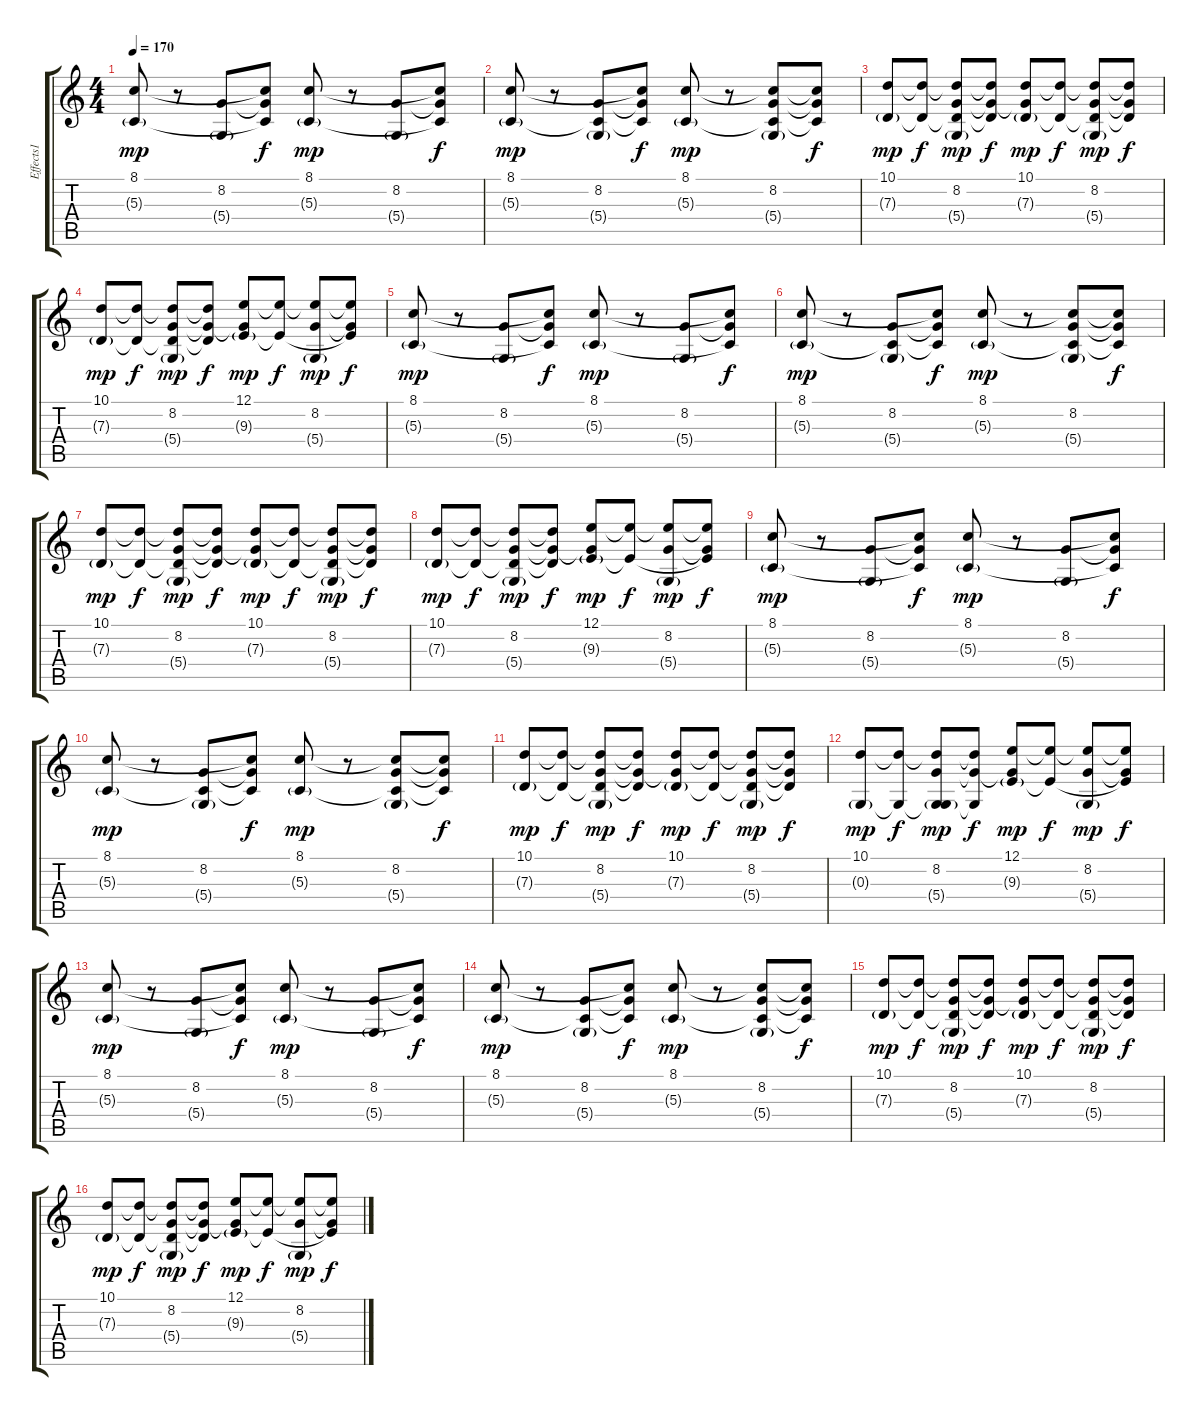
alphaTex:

\track ("Effects1" "Effects1") {instrument electricpiano2}
\staff {score tabs}
\tuning (E4 B3 G3 D3 A2 E2) {hide}
\ts (4 4)
\tempo 170
\clef g2
\ks c
(8.1 5.3{g}).8{dy mp} r.8 (8.2 5.4{g}).8 (8.1{t} 8.2{t} 5.3{t}).8{dy f} (8.1 5.3{g}).8{dy mp} r.8 (8.2 5.4{g}).8 (8.1{t} 8.2{t} 5.3{t}).8{dy f} |
(8.1 5.3{g}).8{dy mp} r.8 (8.2 5.3{t} 5.4{g}).8 (8.1{t} 8.2{t} 5.3{t}).8{dy f} (8.1 5.3{g}).8{dy mp} r.8 (8.1{t} 8.2 5.3{t} 5.4{g}).8 (8.1{t} 8.2{t} 5.3{t}).8{dy f} |
(10.1 7.3{g}).8{dy mp} (10.1{t} 7.3{t}).8{dy f} (10.1{t} 8.2 7.3{t} 5.4{g}).8{dy mp} (10.1{t} 8.2{t} 7.3{t}).8{dy f} (10.1 8.2{t} 7.3{g}).8{dy mp} (10.1{t} 7.3{t}).8{dy f} (10.1{t} 8.2 7.3{t} 5.4{g}).8{dy mp} (10.1{t} 8.2{t} 7.3{t}).8{dy f} |
(10.1 7.3{g}).8{dy mp} (10.1{t} 7.3{t}).8{dy f} (10.1{t} 8.2 7.3{t} 5.4{g}).8{dy mp} (10.1{t} 8.2{t} 7.3{t}).8{dy f} (12.1 8.2{t} 9.3{g}).8{dy mp} (12.1{t} 9.3{t}).8{dy f} (12.1{t} 8.2 5.4{g}).8{dy mp} (12.1{t} 8.2{t} 9.3{t}).8{dy f} |
(8.1 5.3{g}).8{dy mp} r.8 (8.2 5.4{g}).8 (8.1{t} 8.2{t} 5.3{t}).8{dy f} (8.1 5.3{g}).8{dy mp} r.8 (8.2 5.4{g}).8 (8.1{t} 8.2{t} 5.3{t}).8{dy f} |
(8.1 5.3{g}).8{dy mp} r.8 (8.2 5.3{t} 5.4{g}).8 (8.1{t} 8.2{t} 5.3{t}).8{dy f} (8.1 5.3{g}).8{dy mp} r.8 (8.1{t} 8.2 5.3{t} 5.4{g}).8 (8.1{t} 8.2{t} 5.3{t}).8{dy f} |
(10.1 7.3{g}).8{dy mp} (10.1{t} 7.3{t}).8{dy f} (10.1{t} 8.2 7.3{t} 5.4{g}).8{dy mp} (10.1{t} 8.2{t} 7.3{t}).8{dy f} (10.1 8.2{t} 7.3{g}).8{dy mp} (10.1{t} 7.3{t}).8{dy f} (10.1{t} 8.2 7.3{t} 5.4{g}).8{dy mp} (10.1{t} 8.2{t} 7.3{t}).8{dy f} |
(10.1 7.3{g}).8{dy mp} (10.1{t} 7.3{t}).8{dy f} (10.1{t} 8.2 7.3{t} 5.4{g}).8{dy mp} (10.1{t} 8.2{t} 7.3{t}).8{dy f} (12.1 8.2{t} 9.3{g}).8{dy mp} (12.1{t} 9.3{t}).8{dy f} (12.1{t} 8.2 5.4{g}).8{dy mp} (12.1{t} 8.2{t} 9.3{t}).8{dy f} |
(8.1 5.3{g}).8{dy mp} r.8 (8.2 5.4{g}).8 (8.1{t} 8.2{t} 5.3{t}).8{dy f} (8.1 5.3{g}).8{dy mp} r.8 (8.2 5.4{g}).8 (8.1{t} 8.2{t} 5.3{t}).8{dy f} |
(8.1 5.3{g}).8{dy mp} r.8 (8.2 5.3{t} 5.4{g}).8 (8.1{t} 8.2{t} 5.3{t}).8{dy f} (8.1 5.3{g}).8{dy mp} r.8 (8.1{t} 8.2 5.3{t} 5.4{g}).8 (8.1{t} 8.2{t} 5.3{t}).8{dy f} |
(10.1 7.3{g}).8{dy mp} (10.1{t} 7.3{t}).8{dy f} (10.1{t} 8.2 7.3{t} 5.4{g}).8{dy mp} (10.1{t} 8.2{t} 7.3{t}).8{dy f} (10.1 8.2{t} 7.3{g}).8{dy mp} (10.1{t} 7.3{t}).8{dy f} (10.1{t} 8.2 7.3{t} 5.4{g}).8{dy mp} (10.1{t} 8.2{t} 7.3{t}).8{dy f} |
(10.1 0.3{g}).8{dy mp} (10.1{t} 0.3{t}).8{dy f} (10.1{t} 8.2 0.3{t} 5.4{g}).8{dy mp} (10.1{t} 8.2{t} 0.3{t}).8{dy f} (12.1 8.2{t} 9.3{g}).8{dy mp} (12.1{t} 9.3{t}).8{dy f} (12.1{t} 8.2 5.4{g}).8{dy mp} (12.1{t} 8.2{t} 9.3{t}).8{dy f} |
(8.1 5.3{g}).8{dy mp} r.8 (8.2 5.4{g}).8 (8.1{t} 8.2{t} 5.3{t}).8{dy f} (8.1 5.3{g}).8{dy mp} r.8 (8.2 5.4{g}).8 (8.1{t} 8.2{t} 5.3{t}).8{dy f} |
(8.1 5.3{g}).8{dy mp} r.8 (8.2 5.3{t} 5.4{g}).8 (8.1{t} 8.2{t} 5.3{t}).8{dy f} (8.1 5.3{g}).8{dy mp} r.8 (8.1{t} 8.2 5.3{t} 5.4{g}).8 (8.1{t} 8.2{t} 5.3{t}).8{dy f} |
(10.1 7.3{g}).8{dy mp} (10.1{t} 7.3{t}).8{dy f} (10.1{t} 8.2 7.3{t} 5.4{g}).8{dy mp} (10.1{t} 8.2{t} 7.3{t}).8{dy f} (10.1 8.2{t} 7.3{g}).8{dy mp} (10.1{t} 7.3{t}).8{dy f} (10.1{t} 8.2 7.3{t} 5.4{g}).8{dy mp} (10.1{t} 8.2{t} 7.3{t}).8{dy f} |
(10.1 7.3{g}).8{dy mp} (10.1{t} 7.3{t}).8{dy f} (10.1{t} 8.2 7.3{t} 5.4{g}).8{dy mp} (10.1{t} 8.2{t} 7.3{t}).8{dy f} (12.1 8.2{t} 9.3{g}).8{dy mp} (12.1{t} 9.3{t}).8{dy f} (12.1{t} 8.2 5.4{g}).8{dy mp} (12.1{t} 8.2{t} 9.3{t}).8{dy f}
